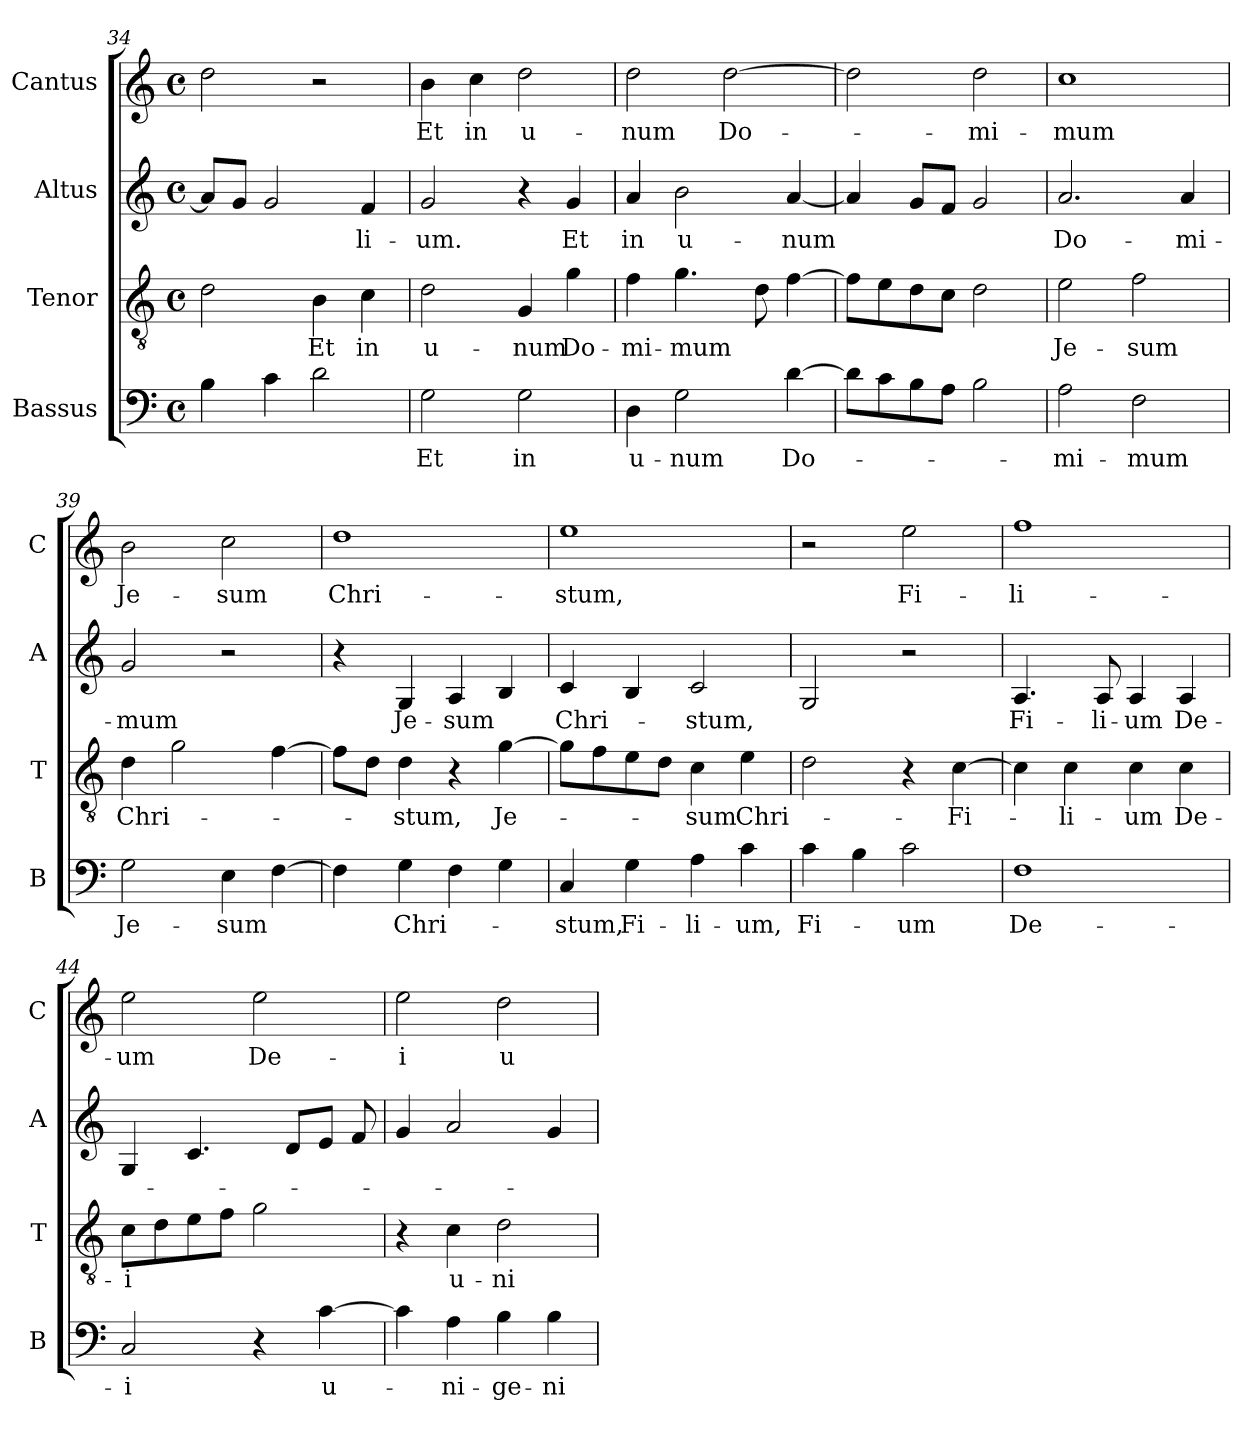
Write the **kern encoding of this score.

**kern	**text	**kern	**text	**kern	**text	**kern	**text
*part4	*part4	*part3	*part3	*part2	*part2	*part1	*part1
*staff4	*staff4	*staff3	*staff3	*staff2	*staff2	*staff1	*staff1
*I"Bassus	*	*I"Tenor	*	*I"Altus	*	*I"Cantus	*
*I'B	*	*I'T	*	*I'A	*	*I'C	*
*clefF4	*	*clefGv2	*	*clefG2	*	*clefG2	*
*k[]	*	*k[]	*	*k[]	*	*k[]	*
*C:	*	*C:	*	*C:	*	*C:	*
*M4/4	*	*M4/4	*	*M4/4	*	*M4/4	*
*met(c)	*	*met(c)	*	*met(c)	*	*met(c)	*
=34	=34	=34	=34	=34	=34	=34	=34
4B\	.	2d\	.	8a/L]	.	2dd\	.
.	.	.	.	8g/J	.	.	.
4c\	.	.	.	2g/	.	.	.
!	!	!	!LO:LY:b	!	!	!	!
2d\	.	4B\	-Et	.	.	2r	.
!	!	!	!LO:LY:b	!	!	!	!
!	!	!	!	!	!LO:LY:b	!	!
.	.	4c\	in	4f/	-li-	.	.
!!LO:PB:g=z
=35	=35	=35	=35	=35	=35	=35	=35
!	!LO:LY:b	!	!	!	!	!	!
!	!	!	!LO:LY:b	!	!	!	!
!	!	!	!	!	!LO:LY:b	!	!
!	!	!	!	!	!	!	!LO:LY:b
2G\	-Et	2d\	u-	2g/	-um.	4b\	-Et
!	!	!	!	!	!	!	!LO:LY:b
.	.	.	.	.	.	4cc\	in
!	!LO:LY:b	!	!	!	!	!	!
!	!	!	!LO:LY:b	!	!	!	!
!	!	!	!	!	!	!	!LO:LY:b
2G\	in	4G/	-num	4r	.	2dd\	u-
!	!	!	!LO:LY:b	!	!	!	!
!	!	!	!	!	!LO:LY:b	!	!
.	.	4g\	Do-	4g/	Et	.	.
=36	=36	=36	=36	=36	=36	=36	=36
!	!LO:LY:b	!	!	!	!	!	!
!	!	!	!LO:LY:b	!	!	!	!
!	!	!	!	!	!LO:LY:b	!	!
!	!	!	!	!	!	!	!LO:LY:b
4D\	u-	4f\	-mi-	4a/	in	2dd\	-num
!	!LO:LY:b	!	!	!	!	!	!
!	!	!	!LO:LY:b	!	!	!	!
!	!	!	!	!	!LO:LY:b	!	!
2G\	-num	4.g\	-mum	2b\	u-	.	.
!	!	!	!	!	!	!	!LO:LY:b
.	.	.	.	.	.	[2dd\	Do-
.	.	8d\	.	.	.	.	.
!	!LO:LY:b	!	!	!	!	!	!
!	!	!	!	!	!LO:LY:b	!	!
[4d\	Do-	[4f\	.	[4a/	-num	.	.
=37	=37	=37	=37	=37	=37	=37	=37
8d\L]	.	8f\L]	.	4a/]	.	2dd\]	.
8c\	.	8e\	.	.	.	.	.
8B\	.	8d\	.	8g/L	.	.	.
8A\J	.	8c\J	.	8f/J	.	.	.
!	!	!	!	!	!	!	!LO:LY:b
2B\	.	2d\	.	2g/	.	2dd\	-mi-
=38	=38	=38	=38	=38	=38	=38	=38
!	!LO:LY:b	!	!	!	!	!	!
!	!	!	!LO:LY:b	!	!	!	!
!	!	!	!	!	!LO:LY:b	!	!
!	!	!	!	!	!	!	!LO:LY:b
2A\	-mi-	2e\	Je-	2.a/	Do-	1cc	-mum
!	!LO:LY:b	!	!	!	!	!	!
!	!	!	!LO:LY:b	!	!	!	!
2F\	-mum	2f\	-sum	.	.	.	.
!	!	!	!	!	!LO:LY:b	!	!
.	.	.	.	4a/	-mi-	.	.
=39	=39	=39	=39	=39	=39	=39	=39
!	!LO:LY:b	!	!	!	!	!	!
!	!	!	!LO:LY:b	!	!	!	!
!	!	!	!	!	!LO:LY:b	!	!
!	!	!	!	!	!	!	!LO:LY:b
2G\	Je-	4d\	Chri-	2g/	-mum	2b\	Je-
.	.	2g\	.	.	.	.	.
!	!LO:LY:b	!	!	!	!	!	!
!	!	!	!	!	!	!	!LO:LY:b
4E\	-sum	.	.	2r	.	2cc\	-sum
[4F\	.	[4f\	.	.	.	.	.
=40	=40	=40	=40	=40	=40	=40	=40
!	!	!	!	!	!	!	!LO:LY:b
4F\]	.	8f\L]	.	4r	.	1dd	Chri-
.	.	8d\J	.	.	.	.	.
!	!LO:LY:b	!	!	!	!	!	!
!	!	!	!LO:LY:b	!	!	!	!
!	!	!	!	!	!LO:LY:b	!	!
4G\	Chri-	4d\	-stum,	4G/	Je-	.	.
!	!	!	!	!	!LO:LY:b	!	!
4F\	.	4r	.	4A/	-sum	.	.
!	!	!	!LO:LY:b	!	!	!	!
4G\	.	[4g\	Je-	4B/	.	.	.
=41	=41	=41	=41	=41	=41	=41	=41
!	!LO:LY:b	!	!	!	!	!	!
!	!	!	!	!	!LO:LY:b	!	!
!	!	!	!	!	!	!	!LO:LY:b
4C/	-stum,	8g\L]	.	4c/	Chri-	1ee	-stum,
.	.	8f\	.	.	.	.	.
!	!LO:LY:b	!	!	!	!	!	!
4G\	Fi-	8e\	.	4B/	.	.	.
.	.	8d\J	.	.	.	.	.
!	!LO:LY:b	!	!	!	!	!	!
!	!	!	!LO:LY:b	!	!	!	!
!	!	!	!	!	!LO:LY:b	!	!
4A\	-li-	4c\	-sum	2c/	-stum,	.	.
!	!LO:LY:b	!	!	!	!	!	!
!	!	!	!LO:LY:b	!	!	!	!
4c\	-um,	4e\	Chri-	.	.	.	.
!!LO:LB:g=z
=42	=42	=42	=42	=42	=42	=42	=42
!	!LO:LY:b	!	!	!	!	!	!
4c\	Fi-	2d\	.	2G/	.	2r	.
4B\	.	.	.	.	.	.	.
!	!LO:LY:b	!	!	!	!	!	!
!	!	!	!	!	!	!	!LO:LY:b
2c\	-um	4r	.	2r	.	2ee\	Fi-
!	!	!	!LO:LY:b	!	!	!	!
.	.	[4c\	-Fi-	.	.	.	.
=43	=43	=43	=43	=43	=43	=43	=43
!	!LO:LY:b	!	!	!	!	!	!
!	!	!	!	!	!LO:LY:b	!	!
!	!	!	!	!	!	!	!LO:LY:b
1F	De-	4c\]	.	4.A/	Fi-	1ff	-li-
!	!	!	!LO:LY:b	!	!	!	!
.	.	4c\	-li-	.	.	.	.
!	!	!	!	!	!LO:LY:b	!	!
.	.	.	.	8A/	-li-	.	.
!	!	!	!LO:LY:b	!	!	!	!
!	!	!	!	!	!LO:LY:b	!	!
.	.	4c\	-um	4A/	-um	.	.
!	!	!	!LO:LY:b	!	!	!	!
!	!	!	!	!	!LO:LY:b	!	!
.	.	4c\	De-	4A/	De-	.	.
=44	=44	=44	=44	=44	=44	=44	=44
!	!LO:LY:b	!	!	!	!	!	!
!	!	!	!LO:LY:b	!	!	!	!
!	!	!	!	!	!	!	!LO:LY:b
2C/	-i	8c\L	-i	4G/	.	2ee\	-um
.	.	8d\	.	.	.	.	.
.	.	8e\	.	4.c/	.	.	.
.	.	8f\J	.	.	.	.	.
!	!	!	!	!	!	!	!LO:LY:b
4r	.	2g\	.	.	.	2ee\	De-
.	.	.	.	8d/L	.	.	.
!	!LO:LY:b	!	!	!	!	!	!
[4c\	u-	.	.	8e/J	.	.	.
.	.	.	.	8f/	.	.	.
=45	=45	=45	=45	=45	=45	=45	=45
!	!	!	!	!	!	!	!LO:LY:b
4c\]	.	4r	.	4g/	.	2ee\	-i
!	!LO:LY:b	!	!	!	!	!	!
!	!	!	!LO:LY:b	!	!	!	!
4A\	-ni-	4c\	u-	2a/	.	.	.
!	!LO:LY:b	!	!	!	!	!	!
!	!	!	!LO:LY:b	!	!	!	!
!	!	!	!	!	!	!	!LO:LY:b
4B\	-ge-	2d\	-ni-	.	.	2dd\	u-
!	!LO:LY:b	!	!	!	!	!	!
4B\	-ni-	.	.	4g/	.	.	.
=	=	=	=	=	=	=	=
*-	*-	*-	*-	*-	*-	*-	*-
